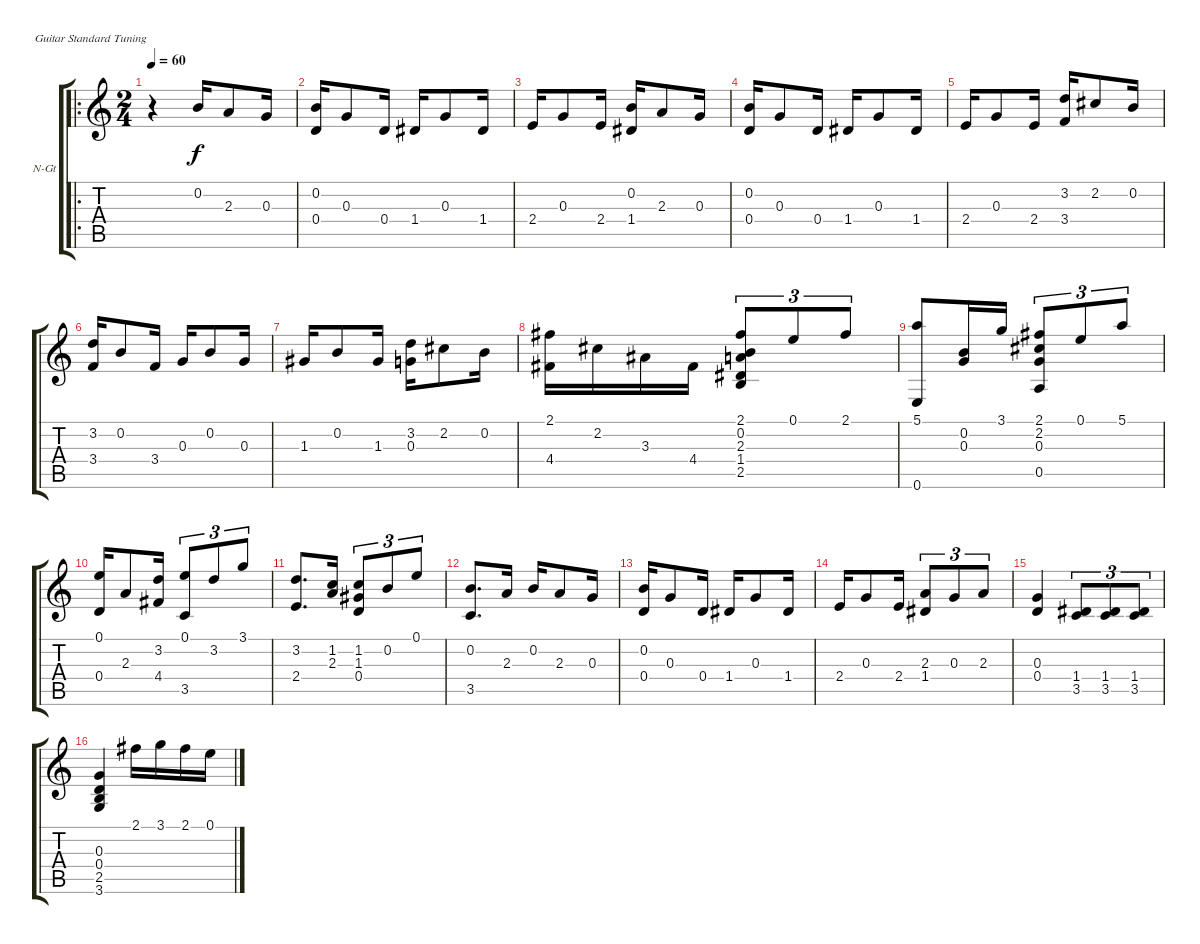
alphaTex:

\bracketExtendMode groupsimilarinstruments
\firstSystemTrackNameOrientation horizontal
\otherSystemsTrackNameOrientation horizontal
\track ("Acoustic Guitar" "N-Gt") {instrument acousticguitarnylon}
\staff {score tabs}
\tuning (E4 B3 G3 D3 A2 E2)
\ro
\ts (2 4)
\tempo 60
\clef g2
\ks c
r.4{dy f instrument acousticguitarnylon} 0.2.16 2.3.8 0.3.16 |
(0.2 0.4).16 0.3.8 0.4.16 1.4.16 0.3.8 1.4.16 |
2.4.16 0.3.8 2.4.16 (0.2 1.4).16 2.3.8 0.3.16 |
(0.2 0.4).16 0.3.8 0.4.16 1.4.16 0.3.8 1.4.16 |
2.4.16 0.3.8 2.4.16 (3.2 3.4).16 2.2.8 0.2.16 |
(3.2 3.4).16 0.2.8 3.4.16 0.3.16 0.2.8 0.3.16 |
1.3.16 0.2.8 1.3.16 (3.2 0.3).16 2.2.8 0.2.16 |
(2.1 4.4).16 2.2.16 3.3.16 4.4.16 (2.1 0.2 2.3 1.4 2.5).8{tu (3 2)} 0.1.8{tu (3 2)} 2.1.8{tu (3 2)} |
(5.1 0.6).8 (0.2 0.3).16 3.1.16 (2.1 2.2 0.3 0.5).8{tu (3 2)} 0.1.8{tu (3 2)} 5.1.8{tu (3 2)} |
(0.1 0.4).16 2.3.8 (3.2 4.4).16 (0.1 3.5).8{tu (3 2)} 3.2.8{tu (3 2)} 3.1.8{tu (3 2)} |
(3.2 2.4).8{d} (1.2 2.3).16 (1.2 1.3 0.4).8{tu (3 2)} 0.2.8{tu (3 2)} 0.1.8{tu (3 2)} |
(0.2 3.5).8{d} 2.3.16 0.2.16 2.3.8 0.3.16 |
(0.2 0.4).16 0.3.8 0.4.16 1.4.16 0.3.8 1.4.16 |
2.4.16 0.3.8 2.4.16 (2.3 1.4).8{tu (3 2)} 0.3.8{tu (3 2)} 2.3.8{tu (3 2)} |
(0.3 0.4).4 (1.4 3.5).8{tu (3 2)} (1.4 3.5).8{tu (3 2)} (1.4 3.5).8{tu (3 2)} |
(0.3 0.4 2.5 3.6).4 2.1.16 3.1.16 2.1.16 0.1.16
